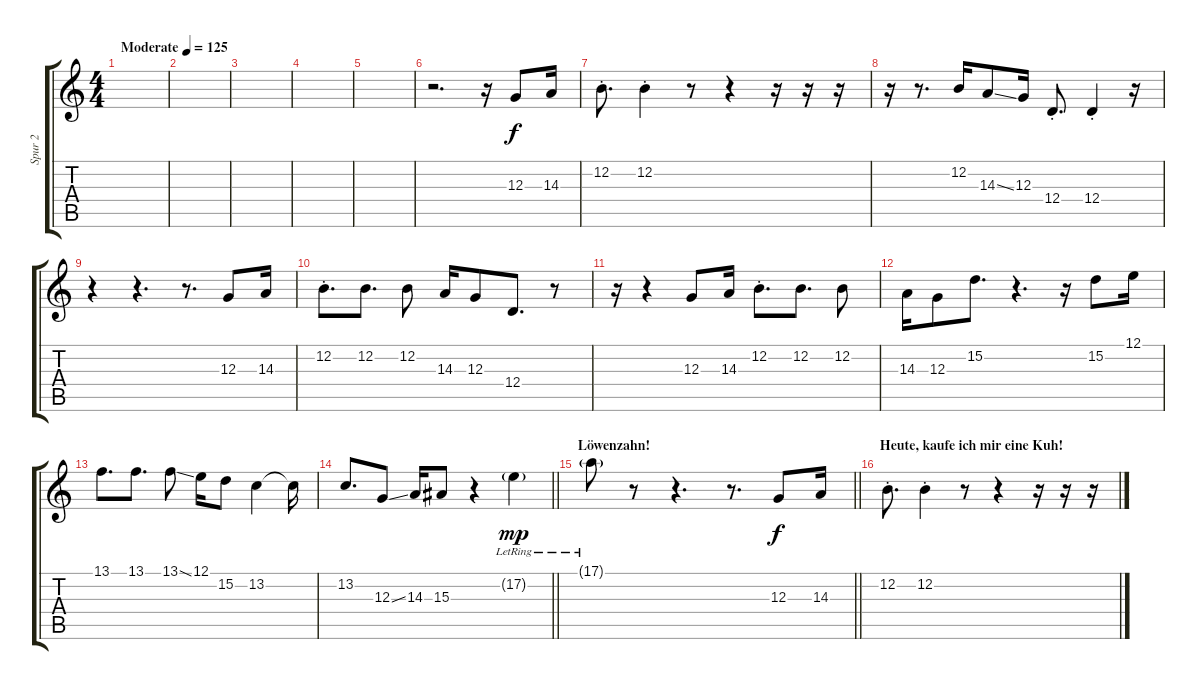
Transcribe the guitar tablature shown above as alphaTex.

\track ("Spur 2" "Spur 2") {instrument acousticgrandpiano}
\staff {score tabs}
\tuning (E4 B3 G3 D3 A2 E2) {hide}
\ts (4 4)
\tempo (125 "Moderate")
\clef g2
\ks c
|
|
|
|
|
r.2{d} r.16 12.3.8 14.3.16 |
12.2{st}.8{d} 12.2{st}.4 r.8 r.4 r.16 r.16 r.16 |
r.16 r.8{d} 12.2.16 14.3{ss}.8 12.3.16 12.4{st}.8{d} 12.4{st}.4 r.16 |
r.4 r.4{d} r.8{d} 12.3.8 14.3.16 |
12.2{st}.8{d} 12.2.8{d} 12.2.8 14.3.16 12.3.8 12.4.8{d} r.8 |
r.16 r.4 12.3.8 14.3.16 12.2{st}.8{d} 12.2.8{d} 12.2.8 |
14.3.16 12.3.8 15.2.8{d} r.4{d} r.16 15.2.8 12.1.16 |
13.1.8{d} 13.1.8{d} 13.1{ss}.8 12.1.16 15.2.8 13.2.4 13.2{t}.16 |
\barLineRight lightlight
13.2.8{d} 12.3{ss}.8 14.3.16 15.3.8 r.4 17.2{g lr}.4{dy mp} |
\section ("" "Löwenzahn!")
\barLineRight lightlight
17.1{g lr}.8 r.8 r.4{d} r.8{d} 12.3.8{dy f} 14.3.16 |
\section ("" "Heute, kaufe ich mir eine Kuh!")
12.2{st}.8{d} 12.2{st}.4 r.8 r.4 r.16 r.16 r.16
